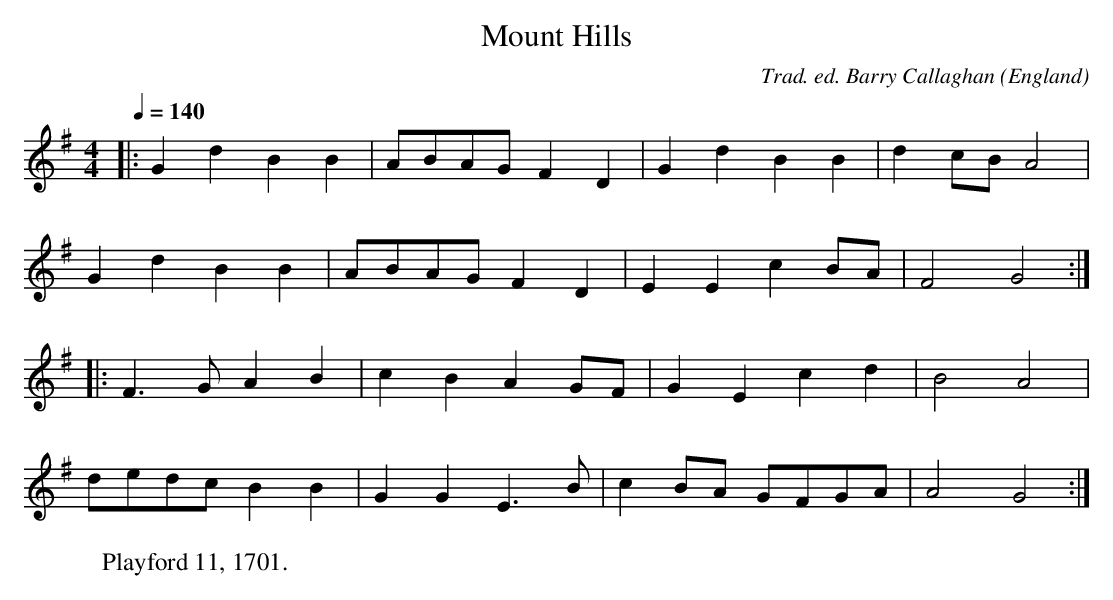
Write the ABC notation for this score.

X:1
T:Mount Hills
Q:1/4=140
C:Trad. ed. Barry Callaghan
O:England
M:4/4
L:1/8
Q:1/4=140
K:G
|:G2d2 B2B2|ABAG F2D2|G2d2 B2B2|d2cB A4|
G2d2 B2B2|ABAG F2D2|E2E2 c2BA|F4 G4:|
|:F3G A2B2|c2B2 A2GF|G2E2 c2d2|B4 A4|
dedc B2B2|G2G2 E3B|c2BA GFGA|A4 G4:|]
W:Playford 11, 1701.
